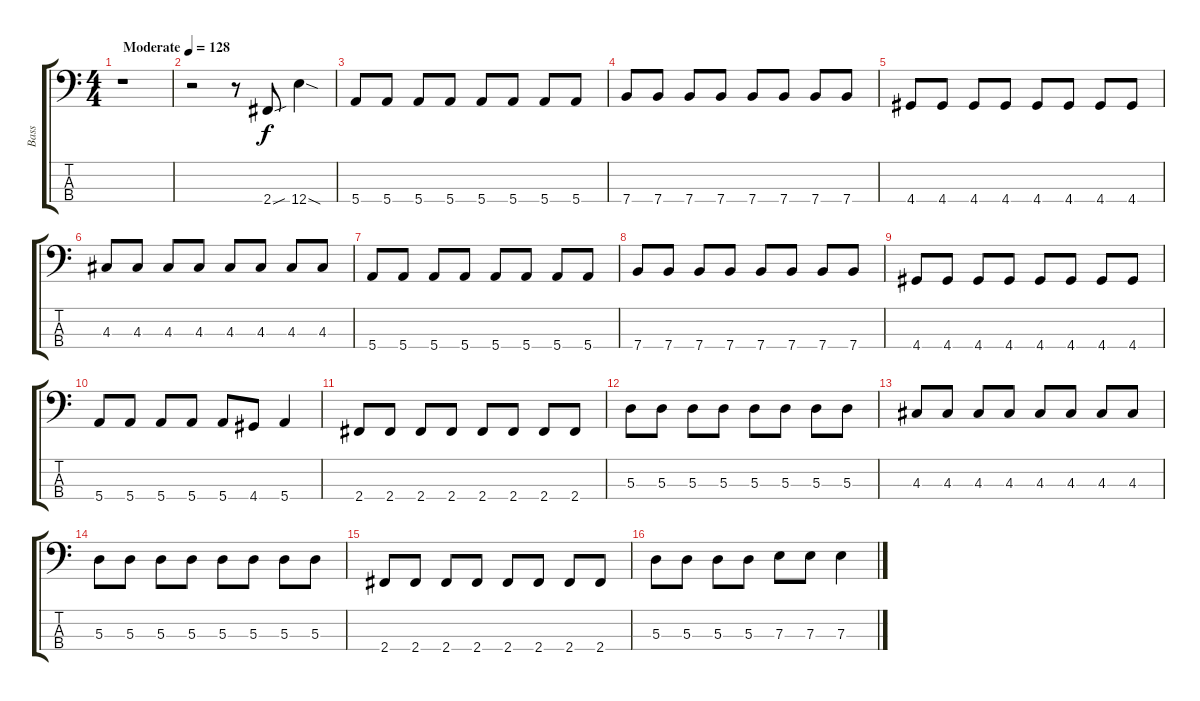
\track ("Bass" "Bass") {instrument electricbasspick}
\staff {score tabs}
\tuning (G2 D2 A1 E1) {hide}
\ts (4 4)
\tempo (128 "Moderate")
\clef f4
\ks c
r.1{dy f instrument electricbasspick} |
r.2 r.8 2.4{sou}.8 12.4{sod}.4 |
5.4.8 5.4.8 5.4.8 5.4.8 5.4.8 5.4.8 5.4.8 5.4.8 |
7.4.8 7.4.8 7.4.8 7.4.8 7.4.8 7.4.8 7.4.8 7.4.8 |
4.4.8 4.4.8 4.4.8 4.4.8 4.4.8 4.4.8 4.4.8 4.4.8 |
4.3.8 4.3.8 4.3.8 4.3.8 4.3.8 4.3.8 4.3.8 4.3.8 |
5.4.8 5.4.8 5.4.8 5.4.8 5.4.8 5.4.8 5.4.8 5.4.8 |
7.4.8 7.4.8 7.4.8 7.4.8 7.4.8 7.4.8 7.4.8 7.4.8 |
4.4.8 4.4.8 4.4.8 4.4.8 4.4.8 4.4.8 4.4.8 4.4.8 |
5.4.8 5.4.8 5.4.8 5.4.8 5.4.8 4.4.8 5.4.4 |
2.4.8 2.4.8 2.4.8 2.4.8 2.4.8 2.4.8 2.4.8 2.4.8 |
5.3.8 5.3.8 5.3.8 5.3.8 5.3.8 5.3.8 5.3.8 5.3.8 |
4.3.8 4.3.8 4.3.8 4.3.8 4.3.8 4.3.8 4.3.8 4.3.8 |
5.3.8 5.3.8 5.3.8 5.3.8 5.3.8 5.3.8 5.3.8 5.3.8 |
2.4.8 2.4.8 2.4.8 2.4.8 2.4.8 2.4.8 2.4.8 2.4.8 |
5.3.8 5.3.8 5.3.8 5.3.8 7.3.8 7.3.8 7.3.4
